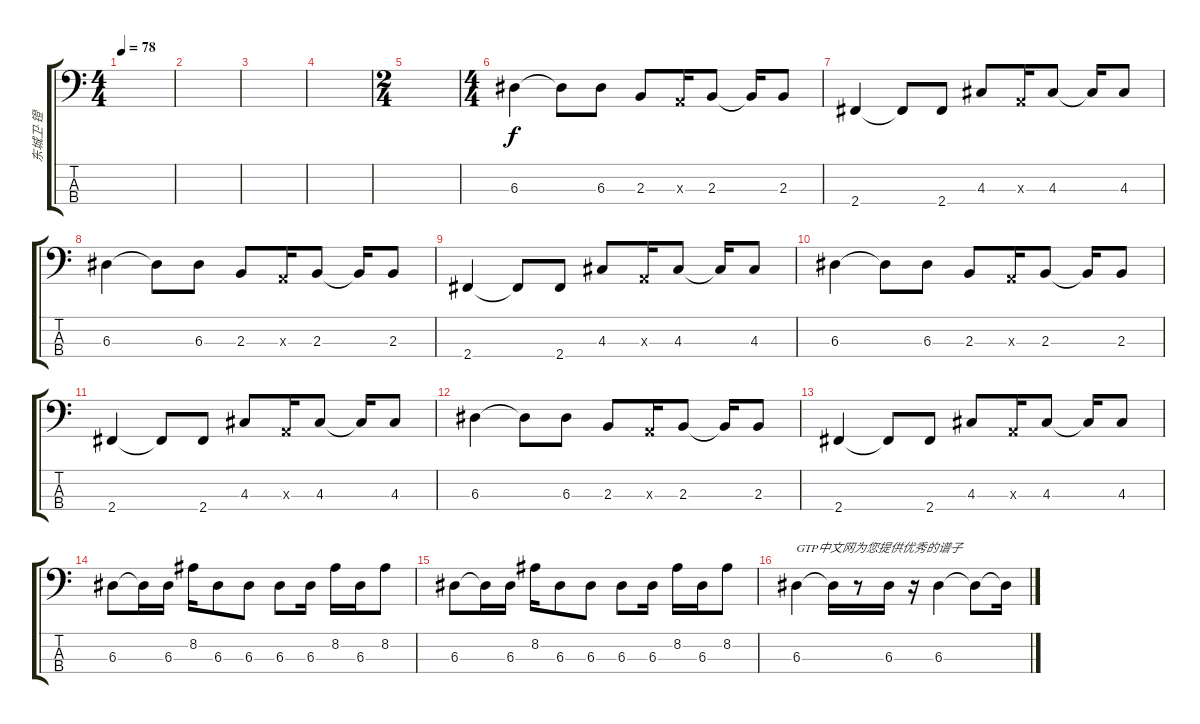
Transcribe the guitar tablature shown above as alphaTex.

\track ("东城卫·镫" "东城卫·镫") {instrument electricbassfinger}
\staff {score tabs}
\tuning (G2 D2 A1 E1) {hide}
\ts (4 4)
\tempo 78
\clef f4
\ks c
|
|
|
|
\ts (2 4)
|
\ts (4 4)
6.3.4 6.3{t}.8 6.3.8 2.3.8 0.3{x}.16 2.3.8 2.3{t}.16 2.3.8 |
2.4.4 2.4{t}.8 2.4.8 4.3.8 0.3{x}.16 4.3.8 4.3{t}.16 4.3.8 |
6.3.4 6.3{t}.8 6.3.8 2.3.8 0.3{x}.16 2.3.8 2.3{t}.16 2.3.8 |
2.4.4 2.4{t}.8 2.4.8 4.3.8 0.3{x}.16 4.3.8 4.3{t}.16 4.3.8 |
6.3.4 6.3{t}.8 6.3.8 2.3.8 0.3{x}.16 2.3.8 2.3{t}.16 2.3.8 |
2.4.4 2.4{t}.8 2.4.8 4.3.8 0.3{x}.16 4.3.8 4.3{t}.16 4.3.8 |
6.3.4 6.3{t}.8 6.3.8 2.3.8 0.3{x}.16 2.3.8 2.3{t}.16 2.3.8 |
2.4.4 2.4{t}.8 2.4.8 4.3.8 0.3{x}.16 4.3.8 4.3{t}.16 4.3.8 |
6.3.8 6.3{t}.16 6.3.16 8.2.16 6.3.8 6.3.8 6.3.8 6.3.16 8.2.16 6.3.16 8.2.8 |
6.3.8 6.3{t}.16 6.3.16 8.2.16 6.3.8 6.3.8 6.3.8 6.3.16 8.2.16 6.3.16 8.2.8 |
6.3.4{txt "GTP中文网为您提供优秀的谱子"} 6.3{t}.16 r.8 6.3.16 r.16 6.3.4 6.3{t}.8 6.3{t}.16
